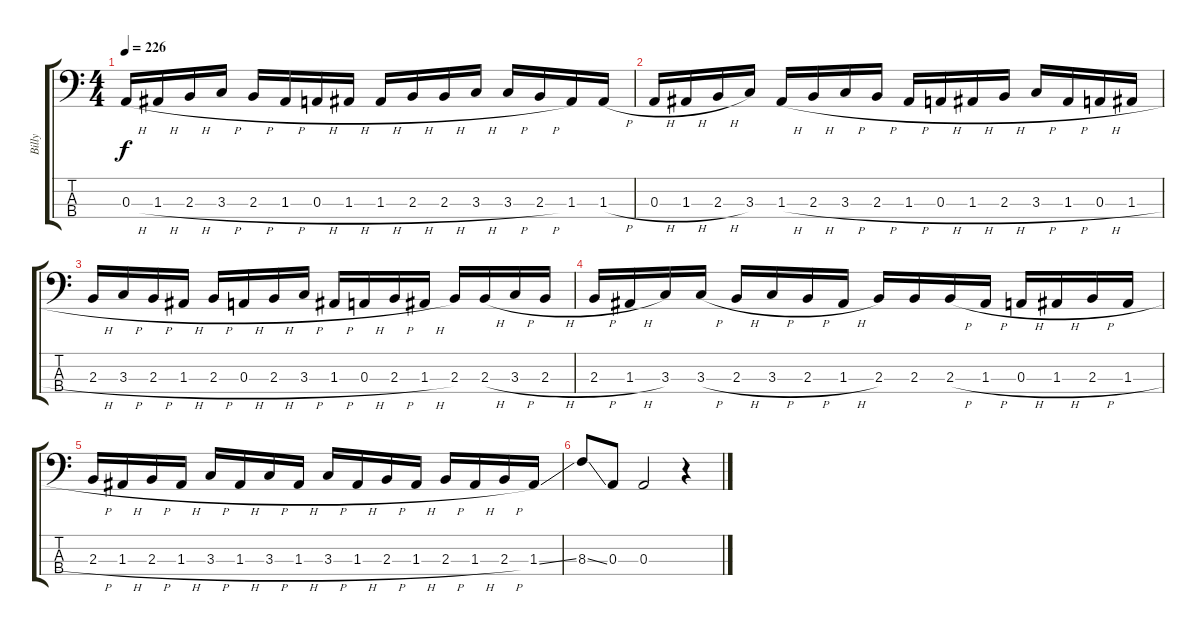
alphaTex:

\track ("Billy" "Billy") {instrument electricbassfinger}
\staff {score tabs}
\tuning (G2 D2 A1 E1) {hide}
\ts (4 4)
\tempo 226
\clef f4
\ks c
0.3{h}.16{dy f} 1.3{h}.16 2.3{h}.16 3.3{h}.16 2.3{h}.16 1.3{h}.16 0.3{h}.16 1.3{h}.16 1.3{h}.16 2.3{h}.16 2.3{h}.16 3.3{h}.16 3.3{h}.16 2.3{h}.16 1.3.16 1.3{h}.16 |
0.3{h}.16 1.3{h}.16 2.3{h}.16 3.3.16 1.3{h}.16 2.3{h}.16 3.3{h}.16 2.3{h}.16 1.3{h}.16 0.3{h}.16 1.3{h}.16 2.3{h}.16 3.3{h}.16 1.3{h}.16 0.3{h}.16 1.3{h}.16 |
2.3{h}.16 3.3{h}.16 2.3{h}.16 1.3{h}.16 2.3{h}.16 0.3{h}.16 2.3{h}.16 3.3{h}.16 1.3{h}.16 0.3{h}.16 2.3{h}.16 1.3{h}.16 2.3.16 2.3{h}.16 3.3{h}.16 2.3{h}.16 |
2.3{h}.16 1.3{h}.16 3.3.16 3.3{h}.16 2.3{h}.16 3.3{h}.16 2.3{h}.16 1.3{h}.16 2.3.16 2.3.16 2.3{h}.16 1.3{h}.16 0.3{h}.16 1.3{h}.16 2.3{h}.16 1.3{h}.16 |
2.3{h}.16 1.3{h}.16 2.3{h}.16 1.3{h}.16 3.3{h}.16 1.3{h}.16 3.3{h}.16 1.3{h}.16 3.3{h}.16 1.3{h}.16 2.3{h}.16 1.3{h}.16 2.3{h}.16 1.3{h}.16 2.3{h}.16 1.3{ss}.16 |
8.3{ss}.8 0.3.8 0.3.2 r.4
